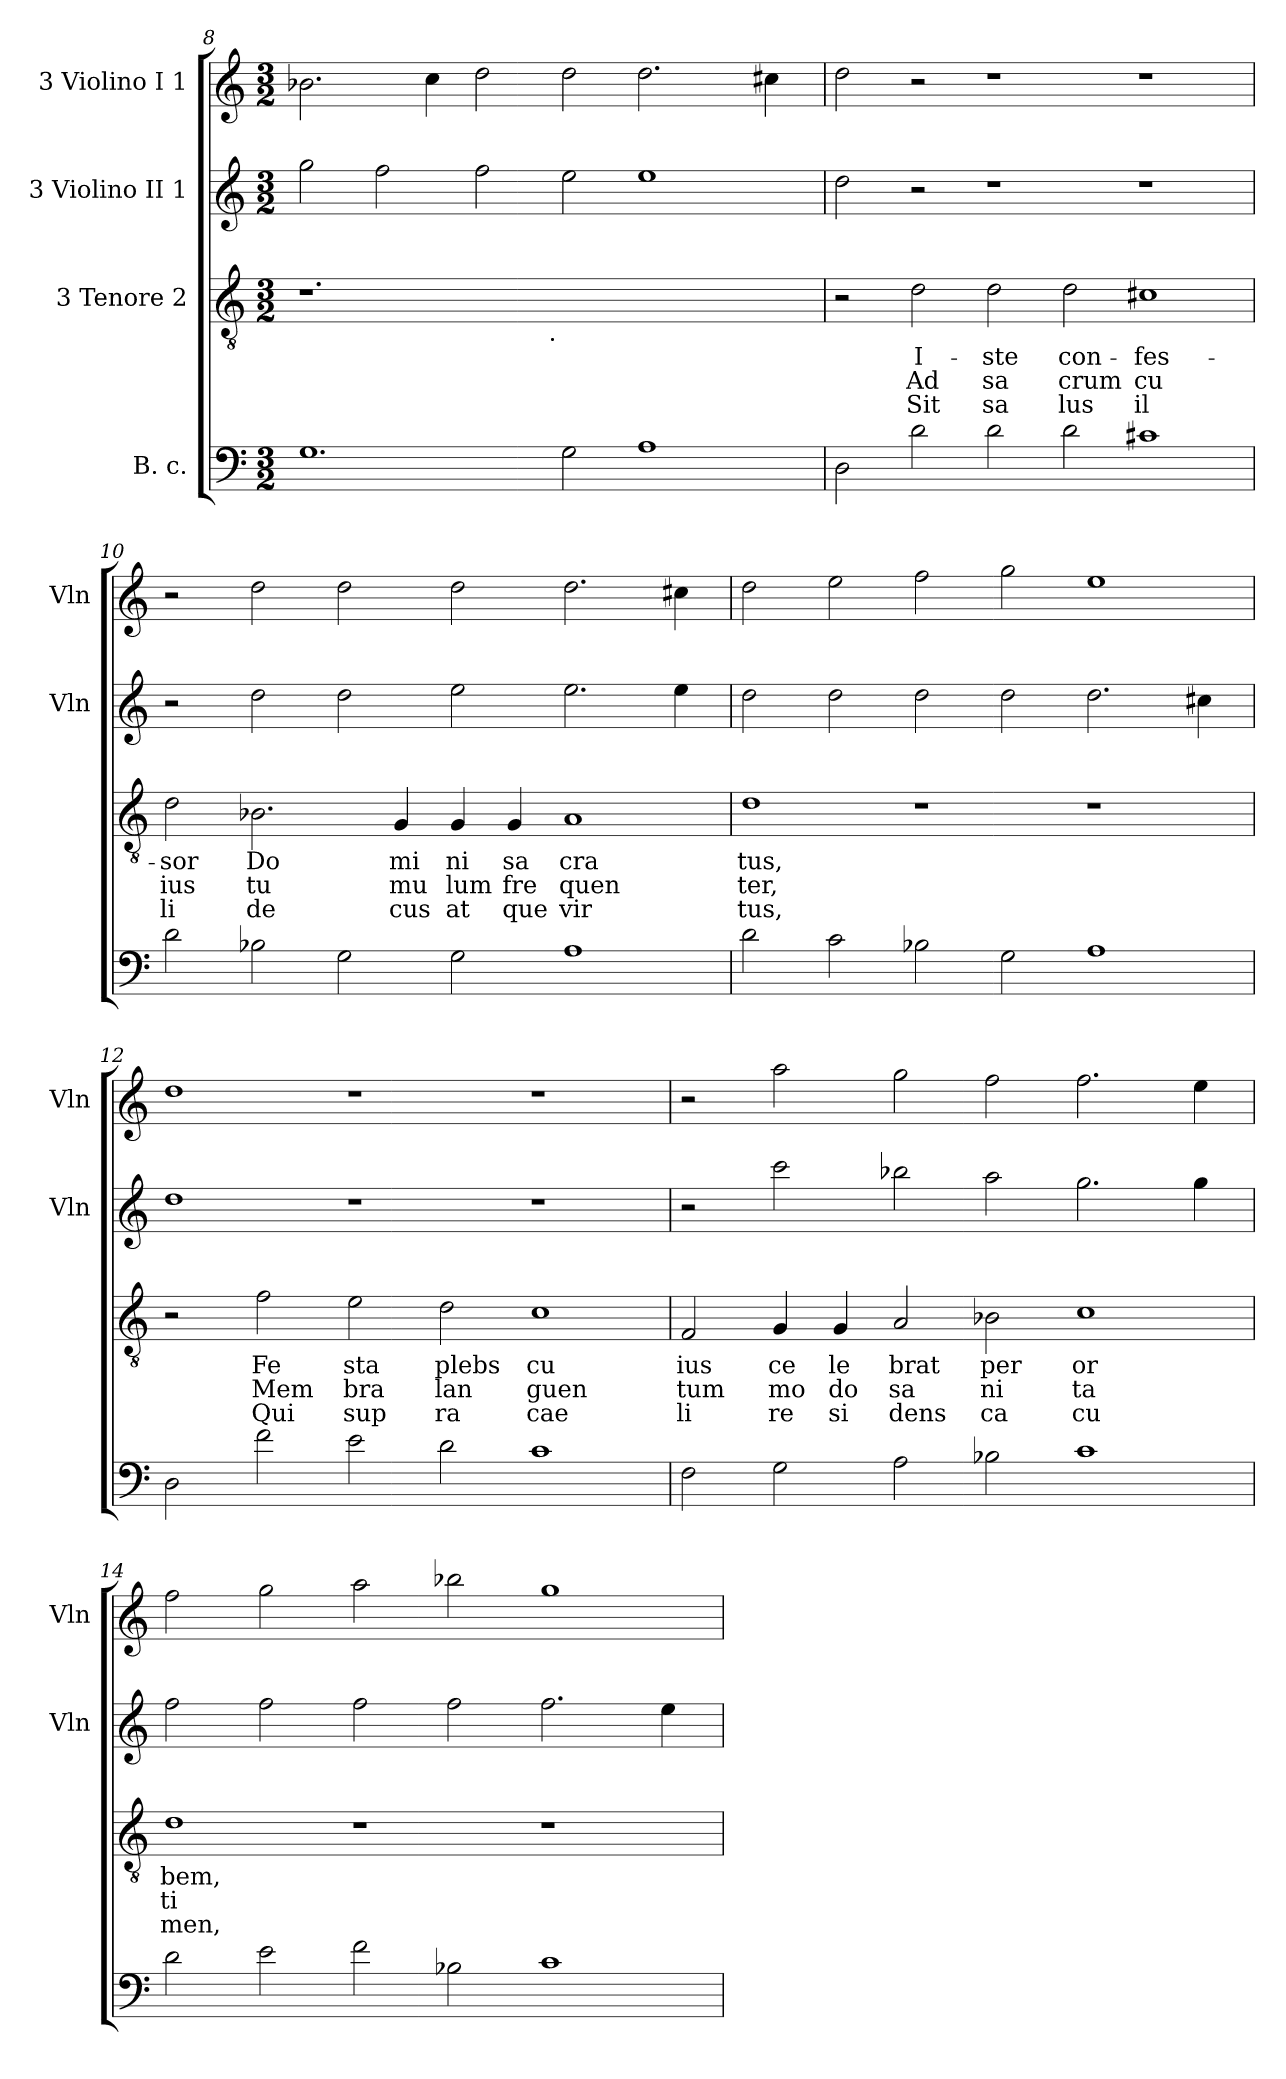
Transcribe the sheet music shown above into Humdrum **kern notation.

**kern	**kern	**text	**text	**text	**kern	**kern
*part4	*part3	*part3	*part3	*part3	*part2	*part1
*staff4	*staff3	*staff3	*staff3	*staff3	*staff2	*staff1
*I"B. c.	*I"3 Tenore 2	*	*	*	*I"3 Violino II 1	*I"3 Violino I 1
*	*	*	*	*	*I'Vln	*I'Vln
*clefF4	*clefGv2	*	*	*	*clefG2	*clefG2
*k[]	*k[]	*	*	*	*k[]	*k[]
*C:	*C:	*	*	*	*C:	*C:
*M3/2	*M3/2	*	*	*	*M3/2	*M3/2
=8	=8	=8	=8	=8	=8	=8
*	*^	*	*	*	*	*
1.G	1.r	1ryy	.	.	.	2gg\	2.b-X\
.	.	.	.	.	.	2ff\	.
.	.	.	.	.	.	.	4cc\
.	.	4...ryy	.	.	.	2ff\	2dd\
!	!	!LO:TX:b:t=.	!	!	!	!	!
.	.	1ryy	.	.	.	.	.
2G\	1.ryy	.	.	.	.	2ee\	2dd\
1A	.	.	.	.	.	1ee	2.dd\
.	.	2ryy	.	.	.	.	.
.	.	.	.	.	.	.	4cc#X\
.	.	32ryy	.	.	.	.	.
*	*v	*v	*	*	*	*	*
=9	=9	=9	=9	=9	=9	=9
2D\	2r	.	.	.	2dd\	2dd\
!	!	!LO:LY:b	!LO:LY:b	!LO:LY:b	!	!
2d\	2d\	I-	Ad	Sit	2r	2r
!	!	!LO:LY:b	!LO:LY:b	!LO:LY:b	!	!
2d\	2d\	-ste	sa	sa	1r	1r
!	!	!LO:LY:b	!LO:LY:b	!LO:LY:b	!	!
2d\	2d\	con-	crum	lus	.	.
!	!	!LO:LY:b	!LO:LY:b	!LO:LY:b	!	!
1c#X	1c#X	-fes-	cu	il	1r	1r
!!LO:LB:g=z
=10	=10	=10	=10	=10	=10	=10
!	!	!LO:LY:b	!LO:LY:b	!LO:LY:b	!	!
2d\	2d\	-sor	ius	li	2r	2r
!	!	!LO:LY:b	!LO:LY:b	!LO:LY:b	!	!
2B-X\	2.B-X\	Do	tu	de	2dd\	2dd\
2G\	.	.	.	.	2dd\	2dd\
!	!	!LO:LY:b	!LO:LY:b	!LO:LY:b	!	!
.	4G/	mi	mu	cus	.	.
!	!	!LO:LY:b	!LO:LY:b	!LO:LY:b	!	!
2G\	4G/	ni	lum	at	2ee\	2dd\
!	!	!LO:LY:b	!LO:LY:b	!LO:LY:b	!	!
.	4G/	sa	fre	que	.	.
!	!	!LO:LY:b	!LO:LY:b	!LO:LY:b	!	!
1A	1A	cra	quen	vir	2.ee\	2.dd\
.	.	.	.	.	4ee\	4cc#X\
=11	=11	=11	=11	=11	=11	=11
!	!	!LO:LY:b	!LO:LY:b	!LO:LY:b	!	!
2d\	1d	tus,	ter,	tus,	2dd\	2dd\
2c\	.	.	.	.	2dd\	2ee\
2B-X\	1r	.	.	.	2dd\	2ff\
2G\	.	.	.	.	2dd\	2gg\
1A	1r	.	.	.	2.dd\	1ee
.	.	.	.	.	4cc#X\	.
=12	=12	=12	=12	=12	=12	=12
2D\	2r	.	.	.	1dd	1dd
!	!	!LO:LY:b	!LO:LY:b	!LO:LY:b	!	!
2f\	2f\	Fe	Mem	Qui	.	.
!	!	!LO:LY:b	!LO:LY:b	!LO:LY:b	!	!
2e\	2e\	sta	bra	sup	1r	1r
!	!	!LO:LY:b	!LO:LY:b	!LO:LY:b	!	!
2d\	2d\	plebs	lan	ra	.	.
!	!	!LO:LY:b	!LO:LY:b	!LO:LY:b	!	!
1c	1c	cu	guen	cae	1r	1r
=13	=13	=13	=13	=13	=13	=13
!	!	!LO:LY:b	!LO:LY:b	!LO:LY:b	!	!
2F\	2F/	ius	tum	li	2r	2r
!	!	!LO:LY:b	!LO:LY:b	!LO:LY:b	!	!
2G\	4G/	ce	mo	re	2ccc\	2aa\
!	!	!LO:LY:b	!LO:LY:b	!LO:LY:b	!	!
.	4G/	le	do	si	.	.
!	!	!LO:LY:b	!LO:LY:b	!LO:LY:b	!	!
2A\	2A/	brat	sa	dens	2bb-X\	2gg\
!	!	!LO:LY:b	!LO:LY:b	!LO:LY:b	!	!
2B-X\	2B-X\	per	ni	ca	2aa\	2ff\
!	!	!LO:LY:b	!LO:LY:b	!LO:LY:b	!	!
1c	1c	or	ta	cu	2.gg\	2.ff\
.	.	.	.	.	4gg\	4ee\
!!LO:PB:g=z
=14	=14	=14	=14	=14	=14	=14
!	!	!LO:LY:b	!LO:LY:b	!LO:LY:b	!	!
2d\	1d	bem,	ti	men,	2ff\	2ff\
2e\	.	.	.	.	2ff\	2gg\
2f\	1r	.	.	.	2ff\	2aa\
2B-X\	.	.	.	.	2ff\	2bb-X\
1c	1r	.	.	.	2.ff\	1gg
.	.	.	.	.	4ee\	.
=	=	=	=	=	=	=
*-	*-	*-	*-	*-	*-	*-
